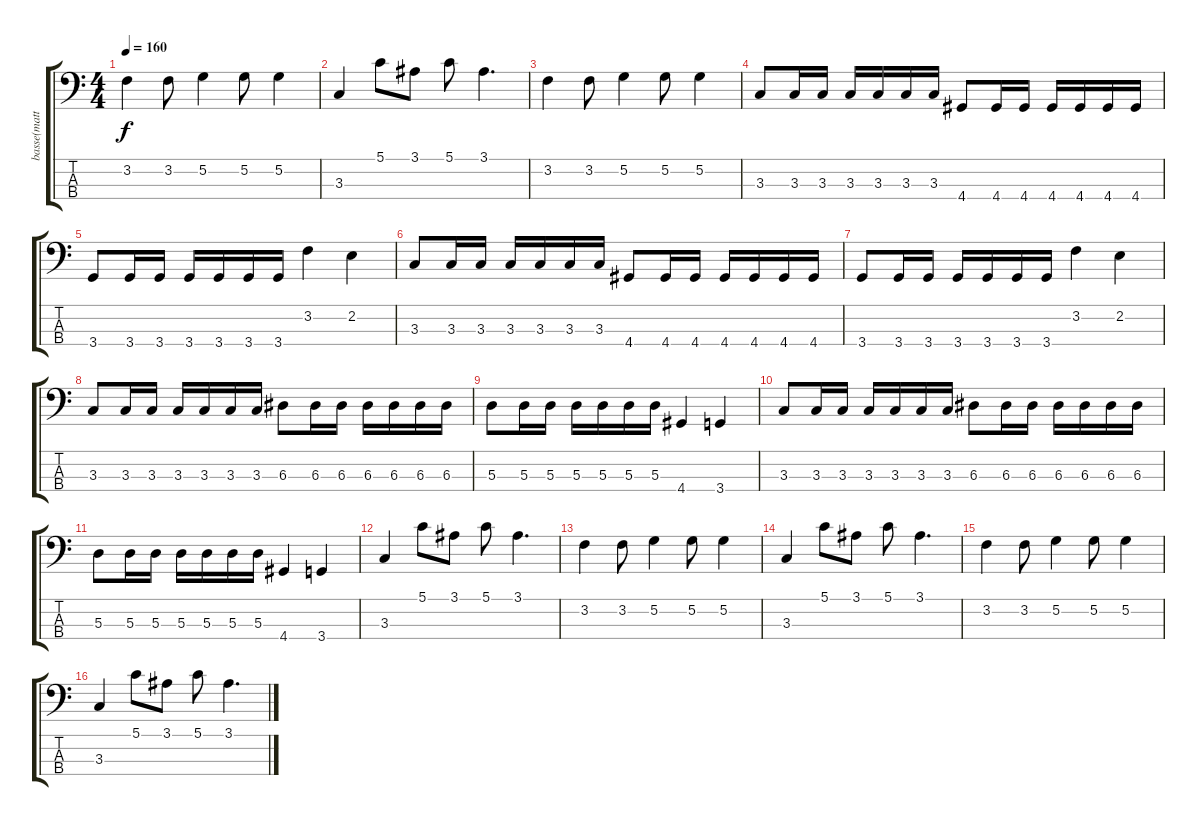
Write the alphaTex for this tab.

\track ("basse(matt)" "basse(matt") {instrument electricbasspick}
\staff {score tabs}
\tuning (G2 D2 A1 E1) {hide}
\ts (4 4)
\tempo 160
\clef f4
\ks c
3.2.4{dy f} 3.2.8 5.2.4 5.2.8 5.2.4 |
3.3.4 5.1.8 3.1.8 5.1.8 3.1.4{d} |
3.2.4 3.2.8 5.2.4 5.2.8 5.2.4 |
3.3.8 3.3.16 3.3.16 3.3.16 3.3.16 3.3.16 3.3.16 4.4.8 4.4.16 4.4.16 4.4.16 4.4.16 4.4.16 4.4.16 |
3.4.8 3.4.16 3.4.16 3.4.16 3.4.16 3.4.16 3.4.16 3.2.4 2.2.4 |
3.3.8 3.3.16 3.3.16 3.3.16 3.3.16 3.3.16 3.3.16 4.4.8 4.4.16 4.4.16 4.4.16 4.4.16 4.4.16 4.4.16 |
3.4.8 3.4.16 3.4.16 3.4.16 3.4.16 3.4.16 3.4.16 3.2.4 2.2.4 |
3.3.8 3.3.16 3.3.16 3.3.16 3.3.16 3.3.16 3.3.16 6.3.8 6.3.16 6.3.16 6.3.16 6.3.16 6.3.16 6.3.16 |
5.3.8 5.3.16 5.3.16 5.3.16 5.3.16 5.3.16 5.3.16 4.4.4 3.4.4 |
3.3.8 3.3.16 3.3.16 3.3.16 3.3.16 3.3.16 3.3.16 6.3.8 6.3.16 6.3.16 6.3.16 6.3.16 6.3.16 6.3.16 |
5.3.8 5.3.16 5.3.16 5.3.16 5.3.16 5.3.16 5.3.16 4.4.4 3.4.4 |
3.3.4 5.1.8 3.1.8 5.1.8 3.1.4{d} |
3.2.4 3.2.8 5.2.4 5.2.8 5.2.4 |
3.3.4 5.1.8 3.1.8 5.1.8 3.1.4{d} |
3.2.4 3.2.8 5.2.4 5.2.8 5.2.4 |
3.3.4 5.1.8 3.1.8 5.1.8 3.1.4{d}
